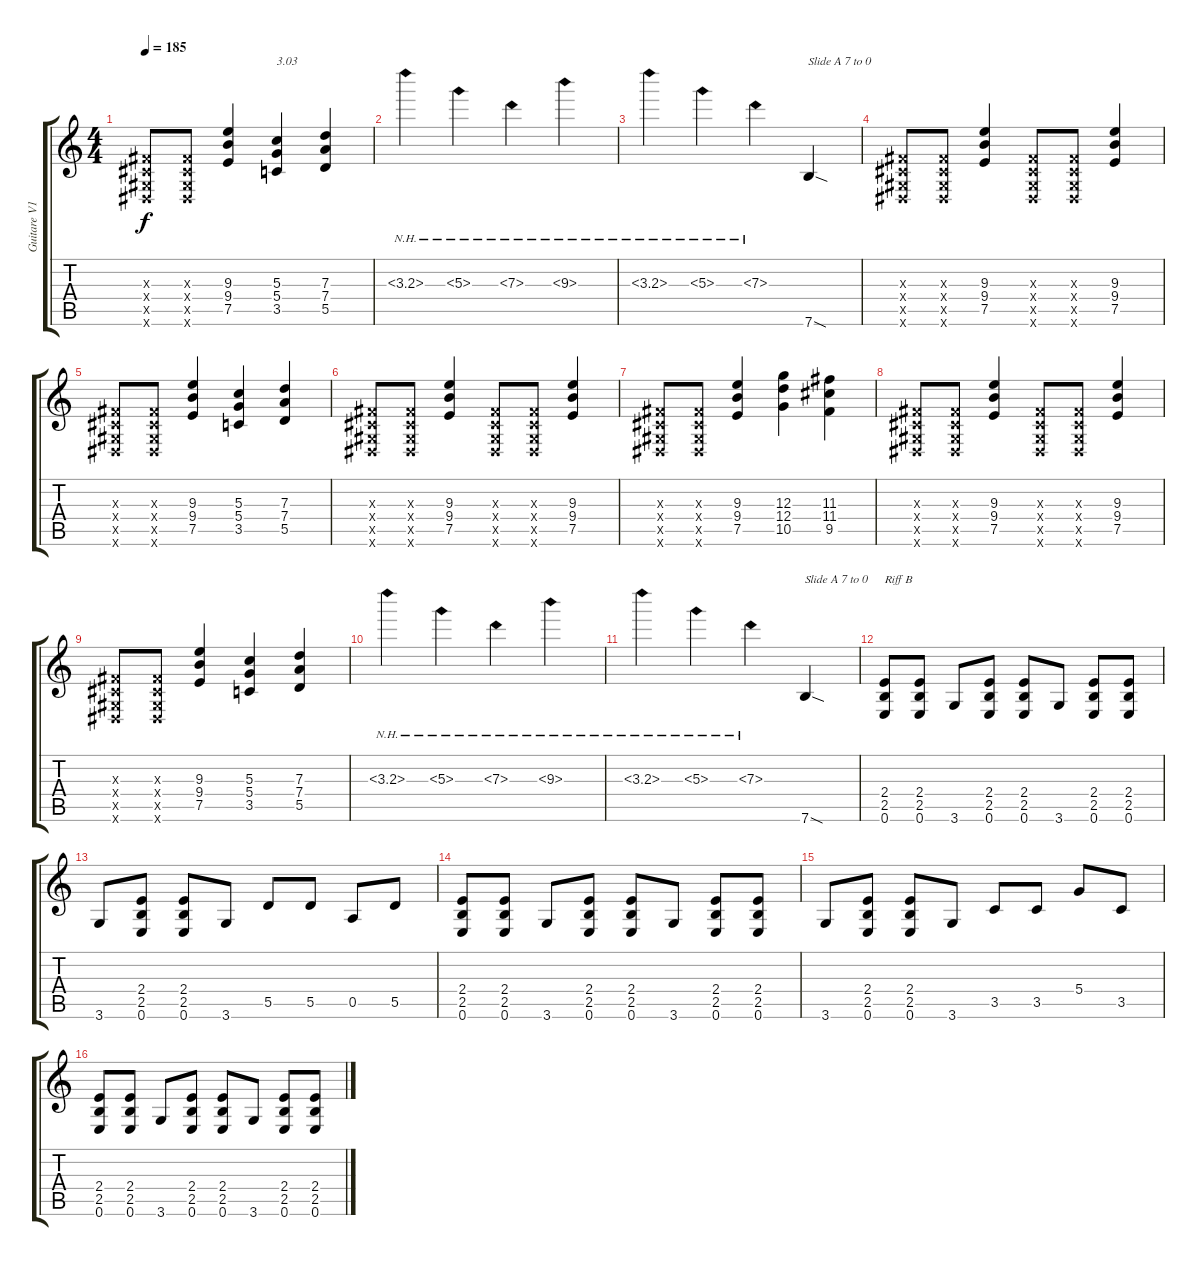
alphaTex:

\track ("Guitare V1" "Guitare V1") {instrument overdrivenguitar}
\staff {score tabs}
\tuning (E4 B3 G3 D3 A2 E2) {hide}
\ts (4 4)
\tempo 185
\clef g2
\ks c
(-1.3{x} -1.4{x} -1.5{x} -1.6{x}).8{dy f} (-1.3{x} -1.4{x} -1.5{x} -1.6{x}).8 (9.3 9.4 7.5).4 (5.3 5.4 3.5).4{txt "3.03"} (7.3 7.4 5.5).4 |
3.3{nh}.4{txt ""} 5.3{nh}.4 7.3{nh}.4 9.3{nh}.4 |
3.3{nh}.4 5.3{nh}.4 7.3{nh}.4 7.6{sod}.4{txt "Slide A 7 to 0"} |
(-1.3{x} -1.4{x} -1.5{x} -1.6{x}).8 (-1.3{x} -1.4{x} -1.5{x} -1.6{x}).8 (9.3 9.4 7.5).4 (-1.3{x} -1.4{x} -1.5{x} -1.6{x}).8 (-1.3{x} -1.4{x} -1.5{x} -1.6{x}).8 (9.3 9.4 7.5).4 |
(-1.3{x} -1.4{x} -1.5{x} -1.6{x}).8 (-1.3{x} -1.4{x} -1.5{x} -1.6{x}).8 (9.3 9.4 7.5).4 (5.3 5.4 3.5).4 (7.3 7.4 5.5).4 |
(-1.3{x} -1.4{x} -1.5{x} -1.6{x}).8 (-1.3{x} -1.4{x} -1.5{x} -1.6{x}).8 (9.3 9.4 7.5).4 (-1.3{x} -1.4{x} -1.5{x} -1.6{x}).8 (-1.3{x} -1.4{x} -1.5{x} -1.6{x}).8 (9.3 9.4 7.5).4 |
(-1.3{x} -1.4{x} -1.5{x} -1.6{x}).8 (-1.3{x} -1.4{x} -1.5{x} -1.6{x}).8 (9.3 9.4 7.5).4 (12.3 12.4 10.5).4 (11.3 11.4 9.5).4 |
(-1.3{x} -1.4{x} -1.5{x} -1.6{x}).8 (-1.3{x} -1.4{x} -1.5{x} -1.6{x}).8 (9.3 9.4 7.5).4 (-1.3{x} -1.4{x} -1.5{x} -1.6{x}).8 (-1.3{x} -1.4{x} -1.5{x} -1.6{x}).8 (9.3 9.4 7.5).4 |
(-1.3{x} -1.4{x} -1.5{x} -1.6{x}).8 (-1.3{x} -1.4{x} -1.5{x} -1.6{x}).8 (9.3 9.4 7.5).4 (5.3 5.4 3.5).4 (7.3 7.4 5.5).4 |
3.3{nh}.4{txt ""} 5.3{nh}.4 7.3{nh}.4 9.3{nh}.4 |
3.3{nh}.4 5.3{nh}.4 7.3{nh}.4 7.6{sod}.4{txt "Slide A 7 to 0"} |
(2.4 2.5 0.6).8{txt "Riff B"} (2.4 2.5 0.6).8 3.6.8 (2.4 2.5 0.6).8 (2.4 2.5 0.6).8 3.6.8 (2.4 2.5 0.6).8 (2.4 2.5 0.6).8 |
3.6.8 (2.4 2.5 0.6).8 (2.4 2.5 0.6).8 3.6.8 5.5.8 5.5.8 0.5.8 5.5.8 |
(2.4 2.5 0.6).8 (2.4 2.5 0.6).8 3.6.8 (2.4 2.5 0.6).8 (2.4 2.5 0.6).8 3.6.8 (2.4 2.5 0.6).8 (2.4 2.5 0.6).8 |
3.6.8 (2.4 2.5 0.6).8 (2.4 2.5 0.6).8 3.6.8 3.5.8 3.5.8 5.4.8 3.5.8 |
(2.4 2.5 0.6).8 (2.4 2.5 0.6).8 3.6.8 (2.4 2.5 0.6).8 (2.4 2.5 0.6).8 3.6.8 (2.4 2.5 0.6).8 (2.4 2.5 0.6).8
